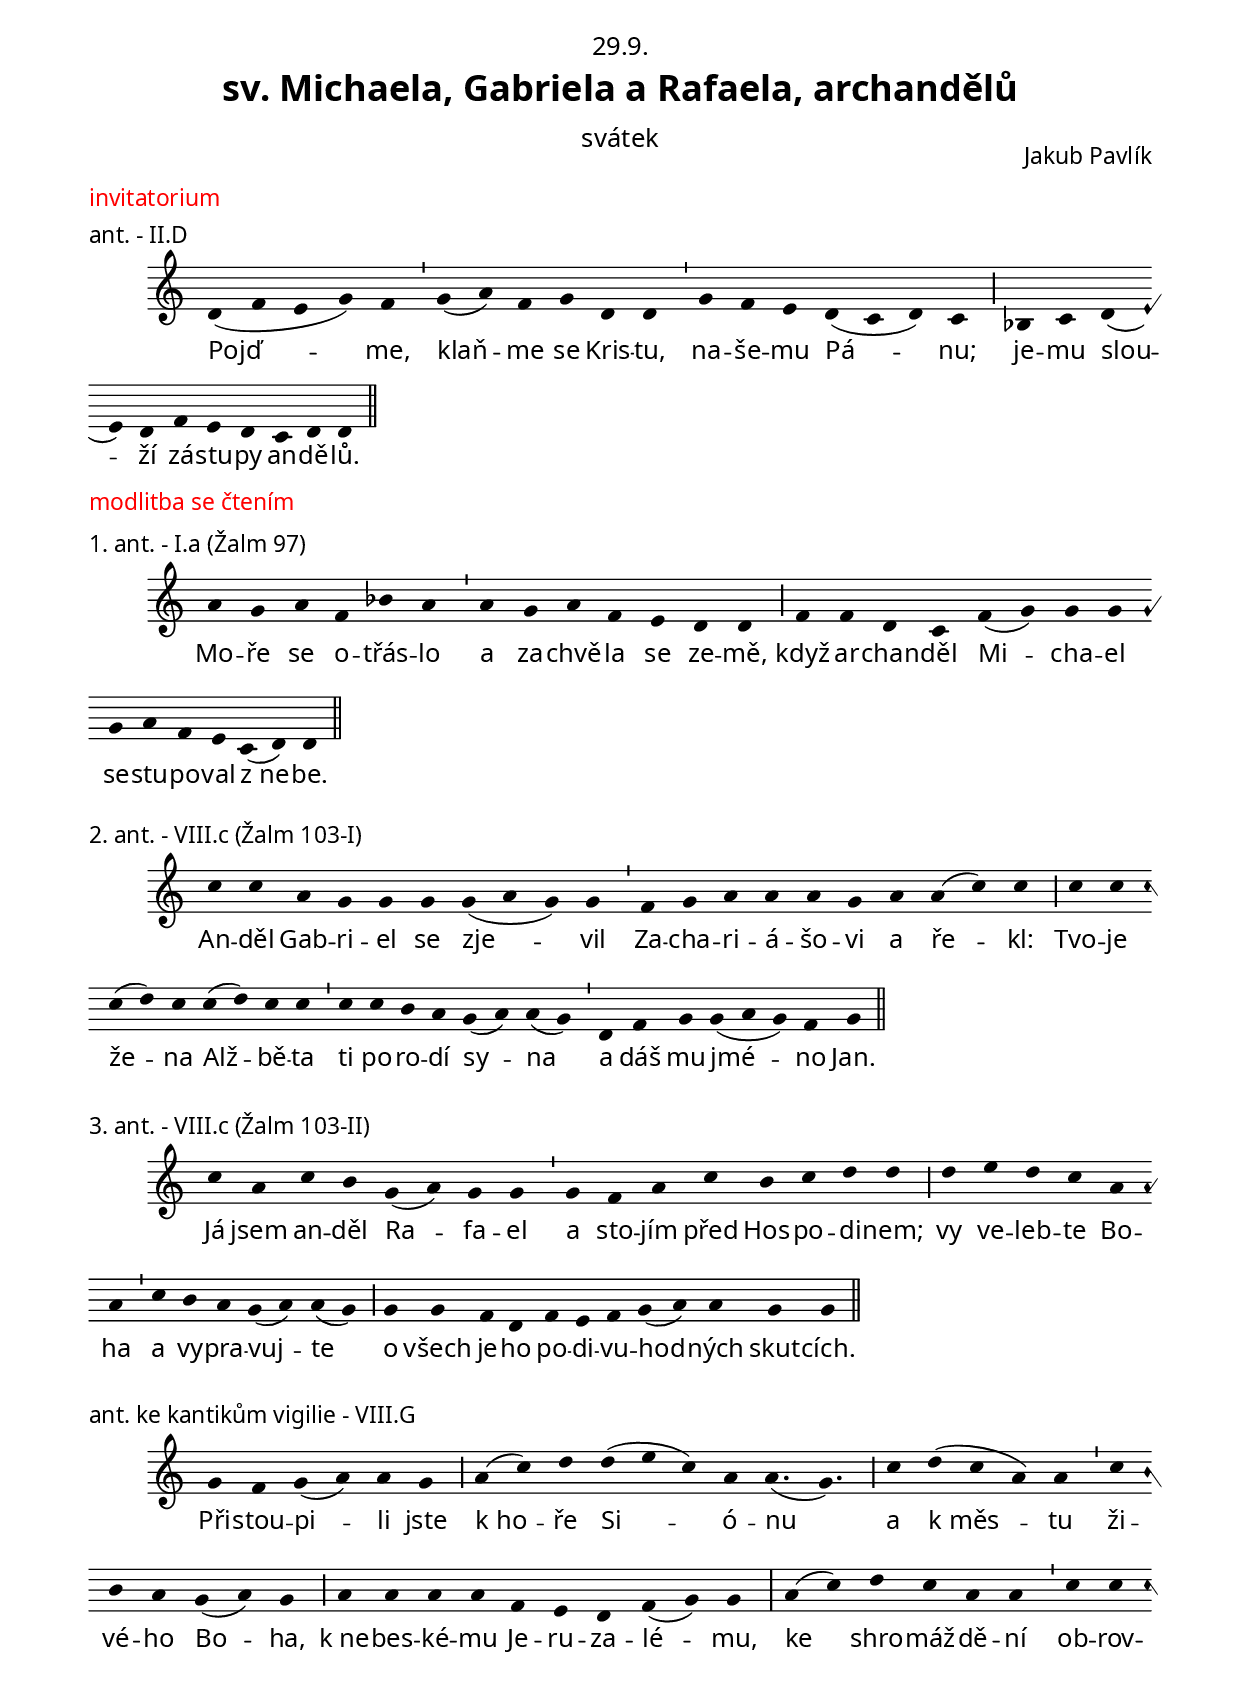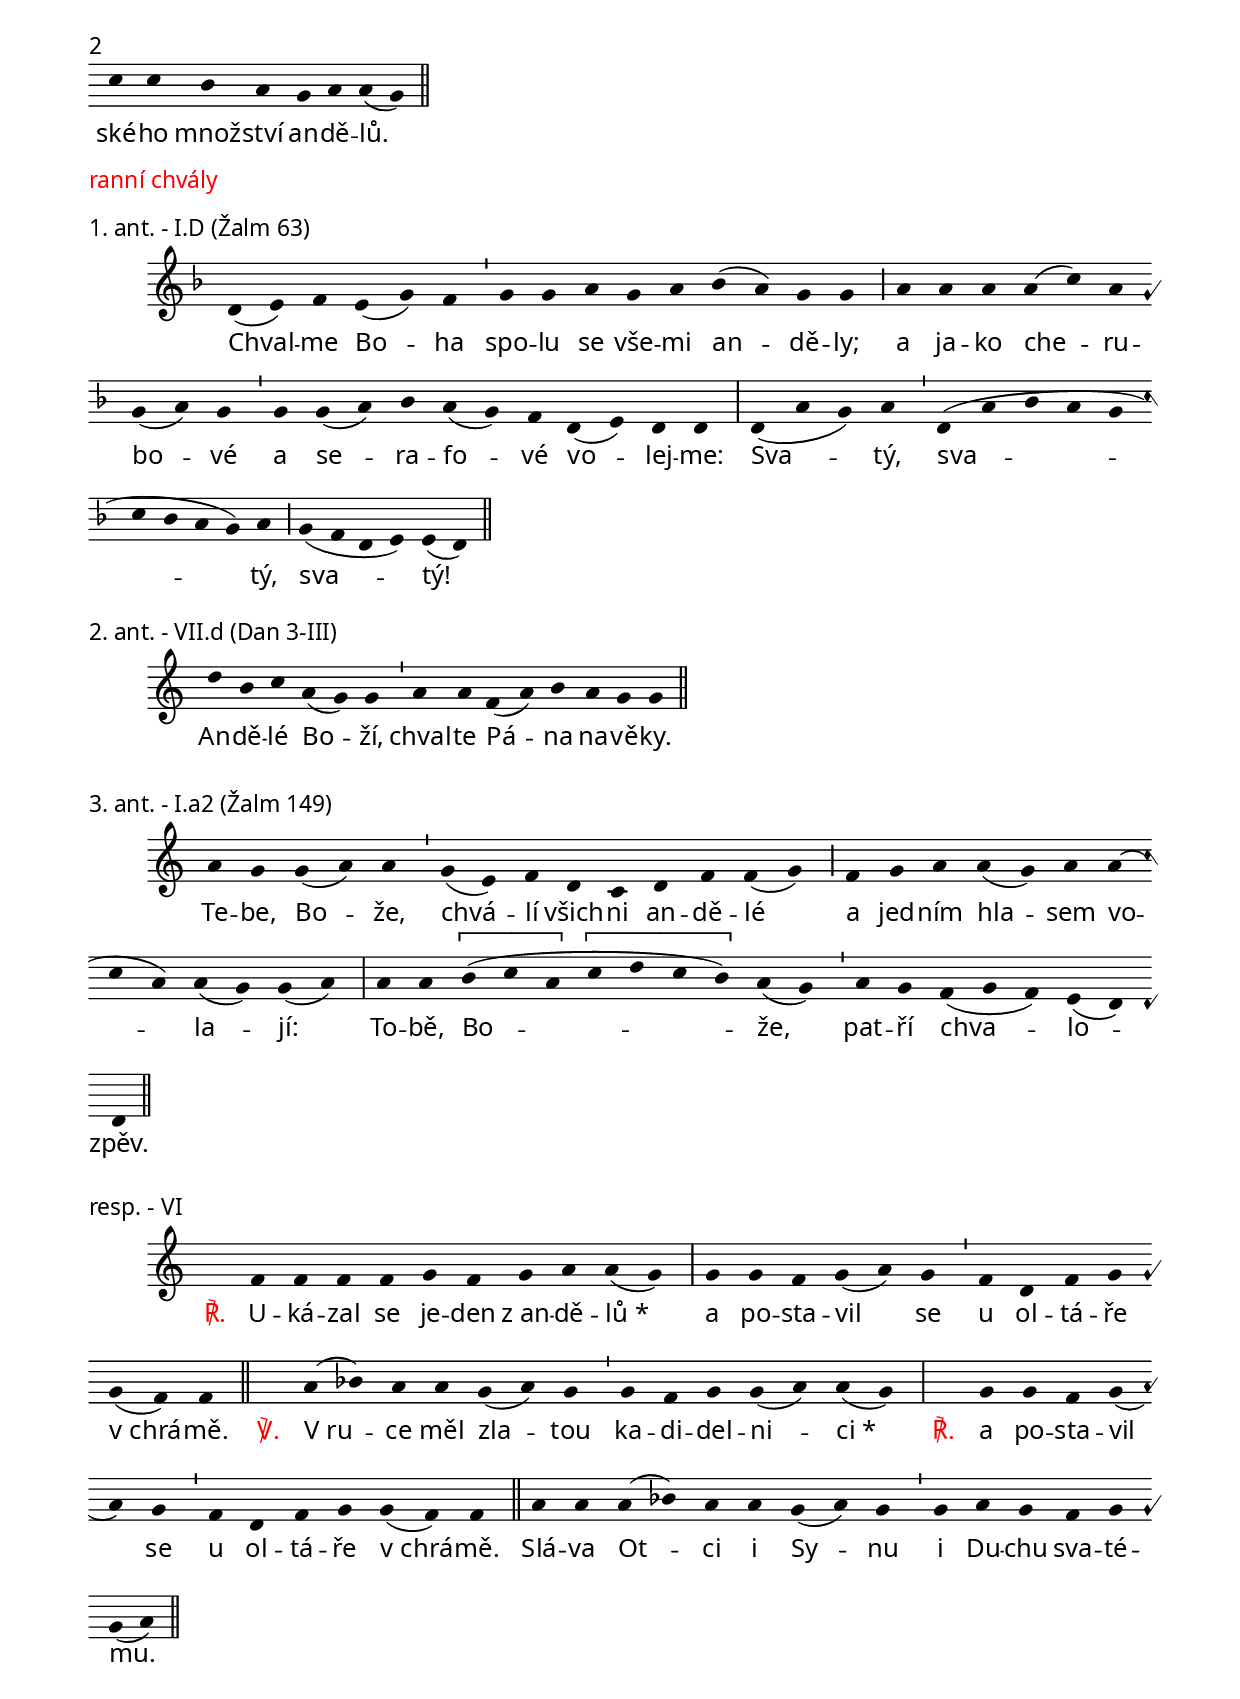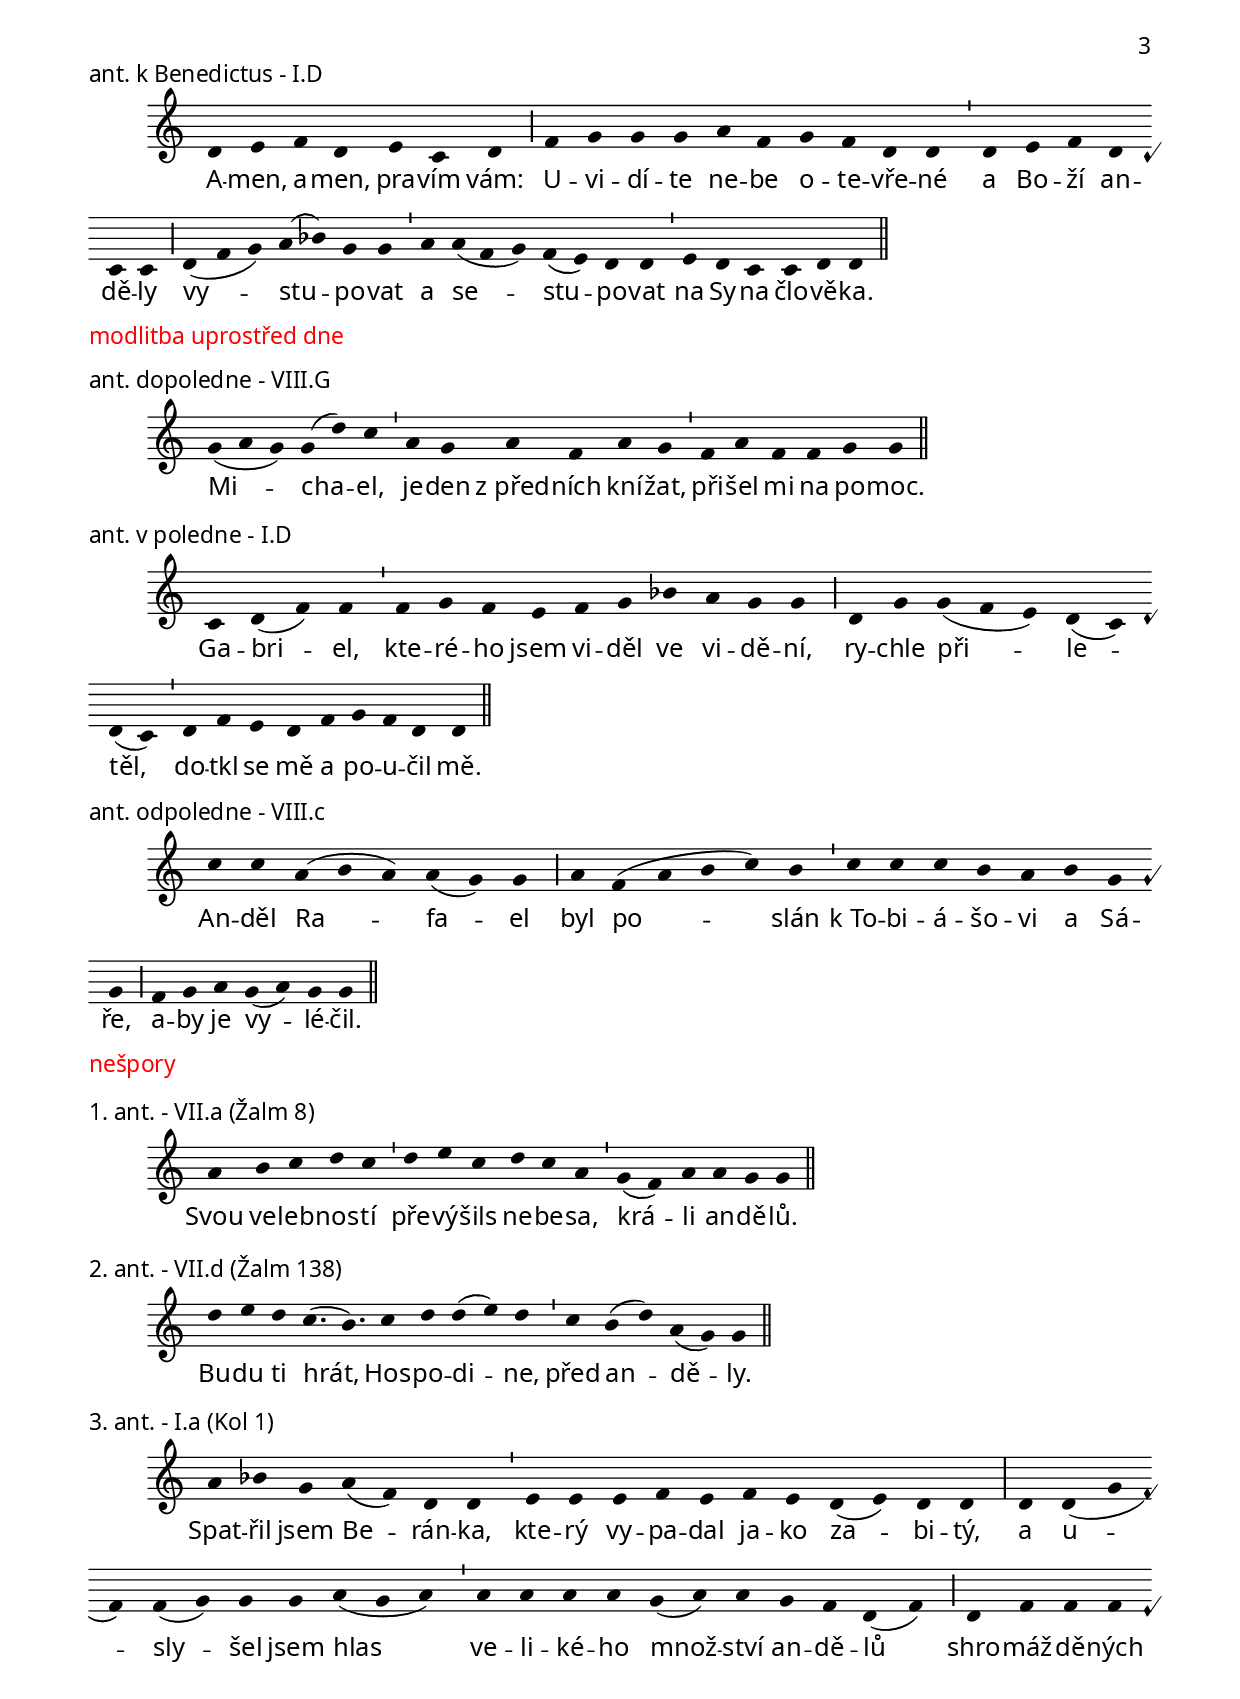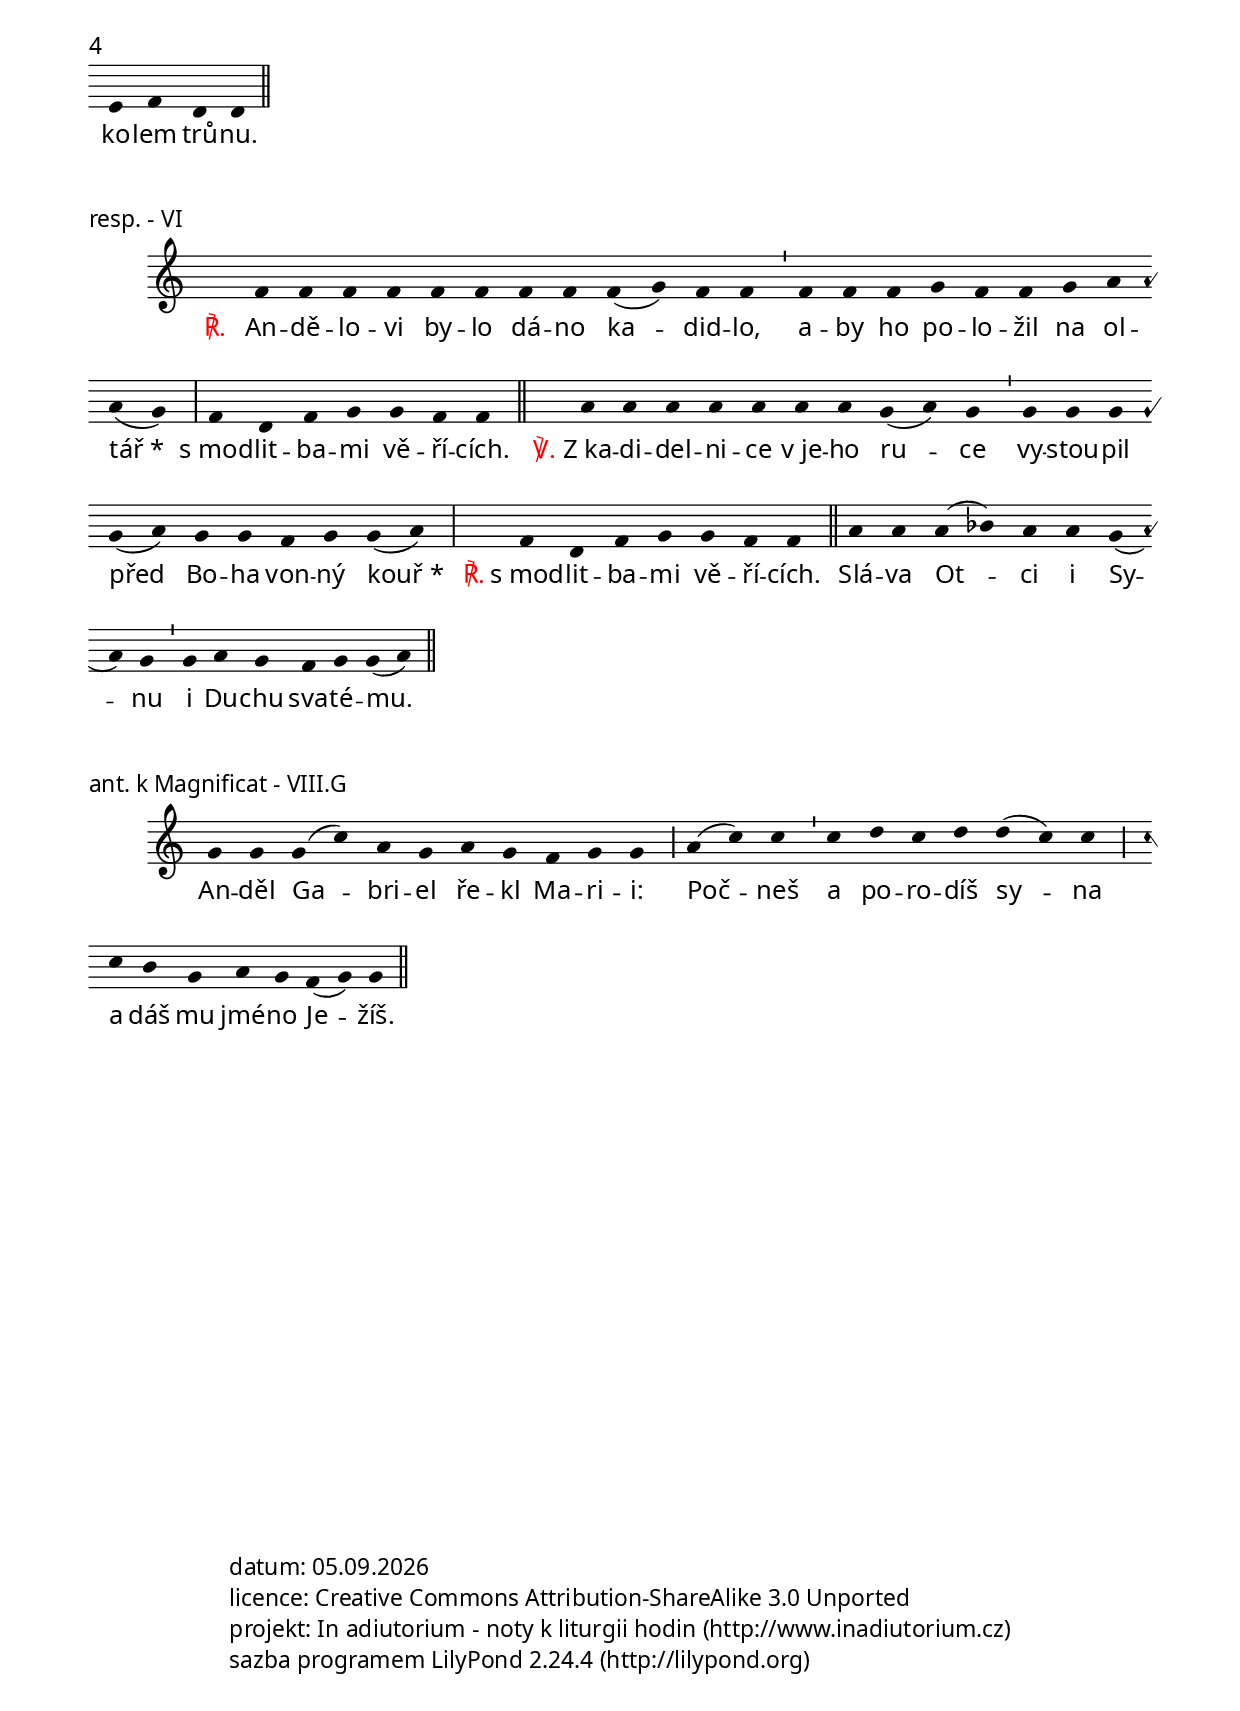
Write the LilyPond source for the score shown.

\version "2.15.40"

\include "../spolecne.ly"
\include "../dilyresponsorii.ly"

\header {
  title = \markup\titleSvatek
            "sv. Michaela, Gabriela a Rafaela, archandělů"
            svátek
            29.9.
  composer = "Jakub Pavlík"
}

\markup {\nadpisHodinka {"invitatorium"}}

\score {
  \relative c' {
    \choralniRezim
    d4( f e g) f \barMin g( a) f g d d \barMin g f e d( c d) c \barMaior
    bes c d( e) d f e d c d d \barFinalis
  }
  \addlyrics {
    Pojď -- me, klaň -- me se Kris -- tu, na -- še -- mu Pá -- nu;
    je -- mu slou -- ží zá -- stu -- py an -- dě -- lů.
  }
  \header {
    quid = "ant."
    modus = "II"
    differentia = "D"
    psalmus = ""
    id = "invit"
    piece = \markup {\sestavTitulekBezZalmu}
  }
}

\markup {\nadpisHodinka {"modlitba se čtením"}}

\score {
  \relative c'' {
    \choralniRezim
    a4 g a f bes a \barMin
    a g a f e d d \barMaior
    f f d c f( g) g g
    g a f e c( d) d \barFinalis
  }
  \addlyrics {
    Mo -- ře se o -- třás -- lo
    a za -- chvě -- la se ze -- mě,
    když ar -- chan -- děl Mi -- cha -- el
    se -- stu -- po -- val z_ne -- be.
  }
  \header {
    quid = "1. ant."
    modus = "I"
    differentia = "a"
    psalmus = "Žalm 97"
    id = "mc-a1"
    piece = \markup {\sestavTitulek}
  }
}

\score {
  \relative c'' {
    \choralniRezim
    c4 c a g g g g( a g) g \barMin
    f g a a a g a a( c) c \barMaior
    c c c( d) c c( d) c c \barMin
    c c b a g( a) a( g) \barMin
    d f g g( a g) f g \barFinalis
  }
  \addlyrics {
    An -- děl Gab -- ri -- el se zje -- vil
    Za -- cha -- ri -- á -- šo -- vi a ře -- kl:
    Tvo -- je že -- na Alž -- bě -- ta
    ti po -- ro -- dí sy -- na
    a dáš mu jmé -- no Jan.
  }
  \header {
    quid = "2. ant."
    modus = "VIII"
    differentia = "c"
    psalmus = "Žalm 103-I"
    id = "mc-a2"
    piece = \markup {\sestavTitulek}
  }
}

\score {
  \relative c'' {
    \choralniRezim
    c4 a c b g( a) g g \barMin
    g f a c b c d d \barMaior
    d e d c a a \barMin
    c b a g( a) a( g) \barMaior
    g g f d f e f g( a) a g g \barFinalis
  }
  \addlyrics {
    Já jsem an -- děl Ra -- fa -- el
    a sto -- jím před Hos -- po -- di -- nem;
    vy ve -- leb -- te Bo -- ha
    a vy -- pra -- vuj -- te
    o všech je -- ho po -- di -- vu -- hod -- ných skut -- cích.
  }
  \header {
    quid = "3. ant."
    modus = "VIII"
    differentia = "c"
    psalmus = "Žalm 103-II"
    id = "mc-a3"
    piece = \markup {\sestavTitulek}
  }
}

\score {
  \relative c'' {
    \choralniRezim
    g4 f g( a) a g \barMaior
    a( c) d d( e c) a a4.( g) \barMaior
    c4 d( c a) a \barMin c b a g( a) g \barMaior
    a a a a f e d f( g) g \barMax
    a( c) d c a a \barMin
    c c c c b a g a a( g) \barFinalis
  }
  \addlyrics {
    Při -- stou -- pi -- li jste k_ho -- ře Si -- ó -- nu
    a k_měs -- tu ži -- vé -- ho Bo -- ha,
    k_ne -- bes -- ké -- mu Je -- ru -- za -- lé -- mu,
    ke shro -- máž -- dě -- ní
    ob -- rov -- ské -- ho množ -- ství an -- dě -- lů.
  }
  \header {
    quid = "ant. ke kantikům vigilie"
    modus = "VIII"
    differentia = "G"
    psalmus = ""
    placet = "zdrojová antifona se změnila"
    fial = "antifony/velikonoce_tyden2_3utery.ly#rch-a1?delsi_text"
    id = "mc-avig"
    piece = \markup {\sestavTitulekBezZalmu}
  }
}

\markup {\nadpisHodinka {"ranní chvály"}}

\score {
  \relative c' {
    \choralniRezim
    \key f \major
    d( e) f e( g) f \barMin
    g g a g a bes( a) g g \barMaior
    a a a a( c) a g( a) g \barMin g g( a) bes a( g) f d( e) d d \barMax
    d4( a' g) a \barMin d,( a' bes a g c bes a g) a \barMaior g( f d e) e( d) \barFinalis
  }
  \addlyrics {
    Chval -- me Bo -- ha
    spo -- lu se vše -- mi an -- dě -- ly;
    a ja -- ko che -- ru -- bo -- vé a se -- ra -- fo -- vé vo -- lej -- me:
    Sva -- tý, sva -- tý, sva -- tý!
  }
  \header {
    quid = "1. ant."
    modus = "I"
    differentia = "D"
    psalmus = "Žalm 63"
    placet = "_cherubové a serafové_ zkusit elegantněji"
    id = "rch-a1"
    piece = \markup {\sestavTitulek}
  }
}

\score {
  \relative c'' {
    \choralniRezim
    d4 b c a( g) g \barMin a a f( a) b a g g \barFinalis
  }
  \addlyrics {
    An -- dě -- lé Bo -- ží,
    chval -- te Pá -- na na -- vě -- ky.
  }
  \header {
    quid = "2. ant."
    modus = "VII"
    differentia = "d"
    psalmus = "Dan 3-III"
    id = "rch-a2"
    piece = \markup {\sestavTitulek}
  }
}

\score {
  \relative c'' {
    \choralniRezim
    a4 g g( a) a \barMin
    g( e) f d c d f f( g) \barMaior
    f g a a( g) a a( c a) a( g) g( a) \barMax
    a a \[ b( c a \] \[ c d c b) \] a( g) \barMin a g f( g f) e( d) d \barFinalis
  }
  \addlyrics {
    Te -- be, Bo -- že,
    chvá -- lí všich -- ni an -- dě -- lé
    a jed -- ním hla -- sem vo -- la -- jí:
    To -- bě, Bo -- že, pat -- ří chva -- lo -- zpěv.
  }
  \header {
    quid = "3. ant."
    modus = "I"
    differentia = "a2"
    psalmus = "Žalm 149"
    id = "rch-a3"
    piece = \markup {\sestavTitulek}
  }
}

\score {
  \relative c' {
    \choralniRezim

    % R
    \neviditelna f
    f4 f f f g f g a a( g) \barMax
    g g f g( a) g \barMin f d f g g( f) f \barFinalis
    % V
    \neviditelna a
    a4( bes) a a g( a) g \barMin g f g g( a) a( g) \barMax
    % R
    \neviditelna a
    g g f g( a) g \barMin f d f g g( f) f \barFinalis
    % Slava
    \respVIdoxologie \barFinalis
  }
  \addlyrics {
    \Response U -- ká -- zal se je -- den z_an -- dě -- lů_*
    a po -- sta -- vil se u ol -- tá -- ře v_chrá -- mě.
    \Verse V_ru -- ce měl zla -- tou ka -- di -- del -- ni -- ci_*
    \Response a po -- sta -- vil se u ol -- tá -- ře v_chrá -- mě.
    \textRespDoxologie
  }
  \header {
    quid = "resp."
    modus = "VI"
    id = "rch-r"
    piece = \markup {\sestavTitulekResp}
  }
}

\score {
  \relative c' {
    \choralniRezim
    d4 e f d e c d \barMaior
    f g g g a f g f d d \barMin
    d e f d c c \barMaior
    d( f g) a( bes) g g \barMin a a( f g) f( e) d d \barMin
    e d c c d d \barFinalis
  }
  \addlyrics {
    A -- men, a -- men, pra -- vím vám:
    U -- vi -- dí -- te ne -- be o -- te -- vře -- né
    a Bo -- ží an -- dě -- ly
    vy -- stu -- po -- vat a se -- stu -- po -- vat
    na Sy -- na člo -- vě -- ka.
  }
  \header {
    quid = "ant. k Benedictus"
    modus = "I"
    differentia = "D"
    psalmus = ""
    placet = "rytmus _vystupovat a sestupovat_ působí těžkopádně"
    id = "rch-aben"
    piece = \markup {\sestavTitulekBezZalmu}
  }
}

\markup {\nadpisHodinka {"modlitba uprostřed dne"}}

\score {
  \relative c'' {
    \choralniRezim
    g4( a g) g( d') c \barMin
    a g a f a g \barMin
    f a f f g g \barFinalis
  }
  \addlyrics {
    Mi -- cha -- el,
    je -- den z_před -- ních kní -- žat,
    při -- šel mi na po -- moc.
  }
  \header {
    quid = "ant. dopoledne"
    modus = "VIII"
    differentia = "G"
    psalmus = ""
    id = "tercie"
    piece = \markup {\sestavTitulekBezZalmu}
  }
}

\score {
  \relative c' {
    \choralniRezim
    c4 d( f) f \barMin
    f g f e f g bes a g g \barMaior
    d g g( f e) d( c) d( c) \barMin
    d f e d f g f d d \barFinalis
  }
  \addlyrics {
    Ga -- bri -- el,
    kte -- ré -- ho jsem vi -- děl ve vi -- dě -- ní,
    ry -- chle při -- le -- těl,
    do -- tkl se mě a po -- u -- čil mě.
  }
  \header {
    quid = "ant. v poledne"
    modus = "I"
    differentia = "D"
    psalmus = ""
    id = "sexta"
    piece = \markup {\sestavTitulekBezZalmu}
  }
}

\score {
  \relative c'' {
    \choralniRezim
    c4 c a( b a) a( g) g \barMaior
    a f( a b c) b \barMin c c c b a b g g \barMaior
    f g a g( a) g g \barFinalis
  }
  \addlyrics {
    An -- děl Ra -- fa -- el
    byl po -- slán k_To -- bi -- á -- šo -- vi a Sá -- ře,
    a -- by je vy -- lé -- čil.
  }
  \header {
    quid = "ant. odpoledne"
    modus = "VIII"
    differentia = "c"
    psalmus = ""
    id = "nona"
    piece = \markup {\sestavTitulekBezZalmu}
  }
}

\markup {\nadpisHodinka {"nešpory"}}

\score {
  \relative c'' {
    \choralniRezim
    a4 b c d c \barMin
    d e c d c a \barMin
    g( f) a a g g \barFinalis
  }
  \addlyrics {
    Svou ve -- leb -- nos -- tí
    pře -- vý -- šils ne -- be -- sa,
    krá -- li an -- dě -- lů.
  }
  \header {
    quid = "1. ant."
    modus = "VII"
    differentia = "a"
    psalmus = "Žalm 8"
    id = "ne-a1"
    piece = \markup {\sestavTitulek}
  }
}

\score {
  \relative c'' {
    \choralniRezim
    d4 e d c4.( b) c4 d d( e) d \barMin c b( d) a( g) g \barFinalis
  }
  \addlyrics {
    Bu -- du ti hrát, Hos -- po -- di -- ne, před an -- dě -- ly.
  }
  \header {
    quid = "2. ant."
    modus = "VII"
    differentia = "d"
    psalmus = "Žalm 138"
    fial = "antifony/tyden4_3utery.ly#ne-ant2"
    id = "ne-a2"
    piece = \markup {\sestavTitulek}
  }
}

\score {
  \relative c'' {
    \choralniRezim
    a4 bes g a( f) d d \barMin
    e e e f e f e d( e) d d \barMax
    d d( g f) f( g) g g a( g a) \barMin
    a a a a g( a) a g f d( f) \barMaior
    d f f f e f d d \barFinalis
  }
  \addlyrics {
    Spat -- řil jsem Be -- rán -- ka,
    kte -- rý vy -- pa -- dal ja -- ko za -- bi -- tý,
    a u -- sly -- šel jsem hlas
    ve -- li -- ké -- ho množ -- ství an -- dě -- lů
    shro -- máž -- dě -- ných ko -- lem trů -- nu.
  }
  \header {
    quid = "3. ant."
    modus = "I"
    differentia = "a"
    psalmus = "Kol 1"
    placet = "_množství_ možná lépe ga f; od věci by ale možná nebyla důkladnější reforma"
    id = "ne-a3"
    piece = \markup {\sestavTitulek}
  }
}

\score {
  \relative c' {
    \choralniRezim

    % R
    \neviditelna d
    f4 f f f f f f f f( g) f f \barMin
    f f f g f f g a a( g) \barMax
    f d f g g f f \barFinalis
    % V
    \neviditelna a
    a4 a a a a a a g( a) g \barMin g g g g( a) g g f g g( a) \barMax
    % R
    \neviditelna a
    f d f g g f f \barFinalis
    % Slava
    \respVIdoxologie \barFinalis
  }
  \addlyrics {
    \Response An -- dě -- lo -- vi by -- lo dá -- no ka -- did -- lo,
    a -- by ho po -- lo -- žil na ol -- tář_*
    s_mod -- lit -- ba -- mi vě -- ří -- cích.
    \Verse Z_ka -- di -- del -- ni -- ce v_je -- ho ru -- ce
    vy -- stou -- pil před Bo -- ha von -- ný kouř_*
    \Response s_mod -- lit -- ba -- mi vě -- ří -- cích.
    \textRespDoxologie
  }
  \header {
    quid = "resp."
    modus = "VI"
    id = "ne-r"
    piece = \markup {\sestavTitulekResp}
  }
}

\score {
  \relative c'' {
    \choralniRezim
    g4 g g( c) a g a g f g g \barMaior
    a( c) c \barMin c d c d d( c) c \barMaior
    c b g a g f( g) g \barFinalis
  }
  \addlyrics {
    An -- děl Ga -- bri -- el ře -- kl Ma -- ri -- i:
    Poč -- neš
    a po -- ro -- díš sy -- na
    a dáš mu jmé -- no Je -- žíš.
  }
  \header {
    quid = "ant. k Magnificat"
    modus = "VIII"
    differentia = "G"
    psalmus = ""
    id = "ne-amag"
    piece = \markup {\sestavTitulekBezZalmu}
  }
}
